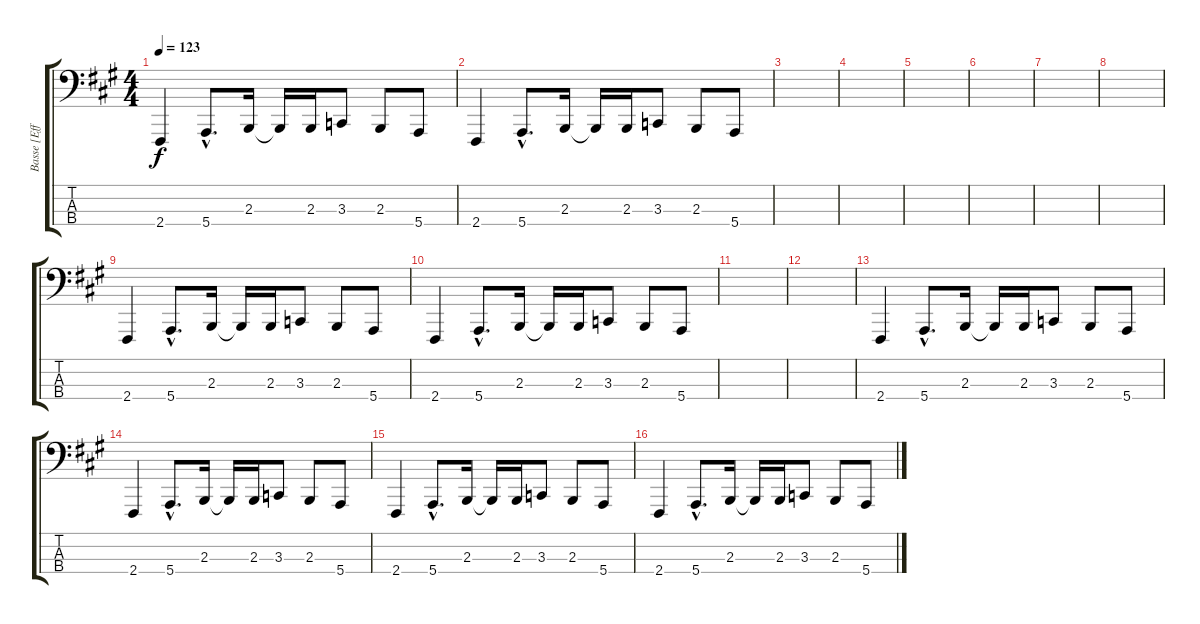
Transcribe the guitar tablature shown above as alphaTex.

\track ("Basse [Effets)" "Basse [Eff") {instrument lead2sawtooth}
\staff {score tabs}
\tuning (G2 D2 A1 E1) {hide}
\ts (4 4)
\tempo 123
\clef f4
\ks a
2.4.4{dy f} 5.4{hac}.8{d} 2.3.16 2.3{t}.16 2.3.16 3.3.8 2.3.8 5.4.8 |
2.4.4 5.4{hac}.8{d} 2.3.16 2.3{t}.16 2.3.16 3.3.8 2.3.8 5.4.8 |
|
|
|
|
|
|
2.4.4 5.4{hac}.8{d} 2.3.16 2.3{t}.16 2.3.16 3.3.8 2.3.8 5.4.8 |
2.4.4 5.4{hac}.8{d} 2.3.16 2.3{t}.16 2.3.16 3.3.8 2.3.8 5.4.8 |
|
|
2.4.4 5.4{hac}.8{d} 2.3.16 2.3{t}.16 2.3.16 3.3.8 2.3.8 5.4.8 |
2.4.4 5.4{hac}.8{d} 2.3.16 2.3{t}.16 2.3.16 3.3.8 2.3.8 5.4.8 |
2.4.4 5.4{hac}.8{d} 2.3.16 2.3{t}.16 2.3.16 3.3.8 2.3.8 5.4.8 |
2.4.4 5.4{hac}.8{d} 2.3.16 2.3{t}.16 2.3.16 3.3.8 2.3.8 5.4.8
